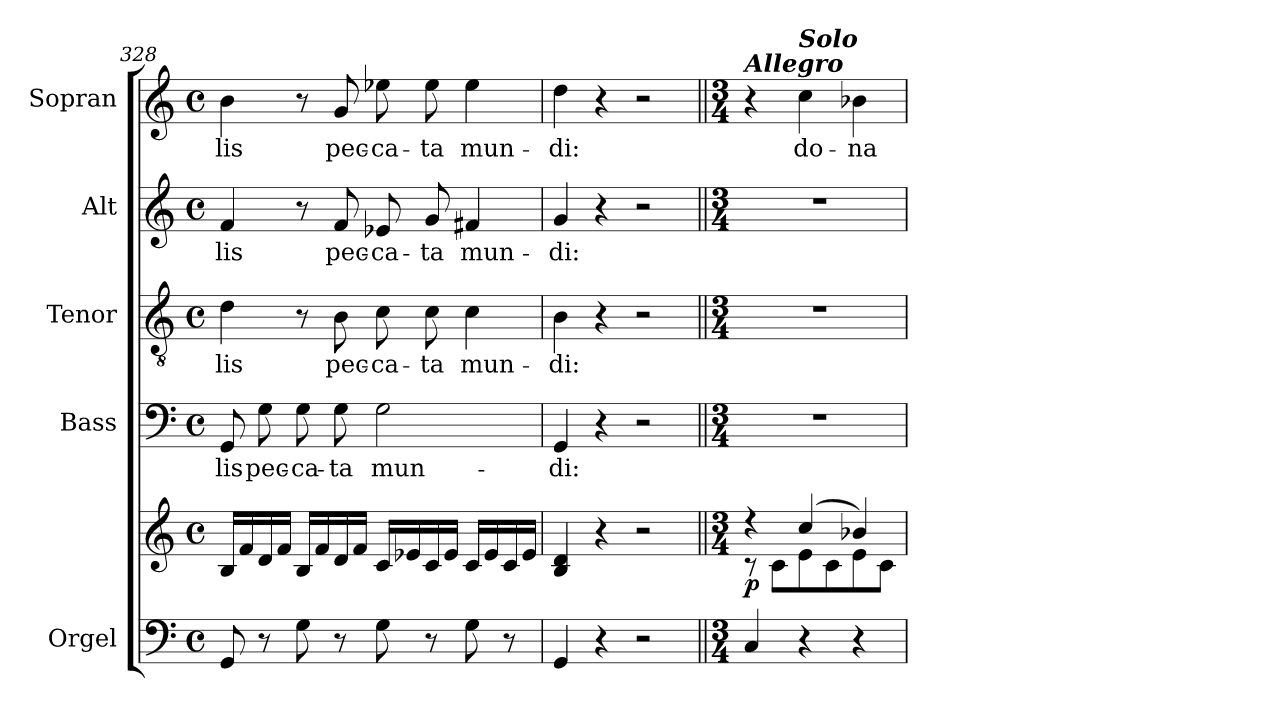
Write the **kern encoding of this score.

**kern	**kern	**dynam	**kern	**text	**kern	**text	**kern	**text	**kern	**text
*part5	*part5	*part5	*part4	*part4	*part3	*part3	*part2	*part2	*part1	*part1
*staff6	*staff5	*staff5/6	*staff4	*staff4	*staff3	*staff3	*staff2	*staff2	*staff1	*staff1
*I"Orgel	*	*	*I"Bass	*	*I"Tenor	*	*I"Alt	*	*I"Sopran	*
*	*	*	*I'B.	*	*I'T.	*	*I'A.	*	*I'S.	*
*clefF4	*clefG2	*	*clefF4	*	*clefGv2	*	*clefG2	*	*clefG2	*
*k[]	*k[]	*	*k[]	*	*k[]	*	*k[]	*	*k[]	*
*C:	*C:	*	*C:	*	*C:	*	*C:	*	*C:	*
*M4/4	*M4/4	*	*M4/4	*	*M4/4	*	*M4/4	*	*M4/4	*
*met(c)	*met(c)	*	*met(c)	*	*met(c)	*	*met(c)	*	*met(c)	*
=328	=328	=328	=328	=328	=328	=328	=328	=328	=328	=328
!	!	!	!	!LO:LY:b	!	!LO:LY:b	!	!LO:LY:b	!	!LO:LY:b
8GG/	16B/LL	.	8GG/	-lis	4d\	-lis	4f/	-lis	4b\	-lis
.	16f/	.	.	.	.	.	.	.	.	.
!	!	!	!	!LO:LY:b	!	!	!	!	!	!
8r	16d/	.	8G\	pec-	.	.	.	.	.	.
.	16f/JJ	.	.	.	.	.	.	.	.	.
!	!	!	!	!LO:LY:b	!	!	!	!	!	!
8G\	16B/LL	.	8G\	-ca-	8r	.	8r	.	8r	.
.	16f/	.	.	.	.	.	.	.	.	.
!	!	!	!	!LO:LY:b	!	!LO:LY:b	!	!LO:LY:b	!	!LO:LY:b
8r	16d/	.	8G\	-ta	8B\	pec-	8f/	pec-	8g/	pec-
.	16f/JJ	.	.	.	.	.	.	.	.	.
!	!	!	!	!LO:LY:b	!	!LO:LY:b	!	!LO:LY:b	!	!LO:LY:b
8G\	16c/LL	.	2G\	mun-	8c\	-ca-	8e-X/	-ca-	8ee-X\	-ca-
.	16e-X/	.	.	.	.	.	.	.	.	.
!	!	!	!	!	!	!LO:LY:b	!	!LO:LY:b	!	!LO:LY:b
8r	16c/	.	.	.	8c\	-ta	8g/	-ta	8ee-\	-ta
.	16e-/JJ	.	.	.	.	.	.	.	.	.
!	!	!	!	!	!	!LO:LY:b	!	!LO:LY:b	!	!LO:LY:b
8G\	16c/LL	.	.	.	4c\	mun-	4f#X/	mun-	4ee-\	mun-
.	16e-/	.	.	.	.	.	.	.	.	.
8r	16c/	.	.	.	.	.	.	.	.	.
.	16e-/JJ	.	.	.	.	.	.	.	.	.
=329	=329	=329	=329	=329	=329	=329	=329	=329	=329	=329
!	!	!	!	!LO:LY:b	!	!LO:LY:b	!	!LO:LY:b	!	!LO:LY:b
4GG/	4B/ 4d/	.	4GG/	-di:	4B\	-di:	4g/	-di:	4dd\	-di:
4r	4r	.	4r	.	4r	.	4r	.	4r	.
2r	2r	.	2r	.	2r	.	2r	.	2r	.
!!LO:PB:g=z
=330||	=330||	=330||	=330||	=330||	=330||	=330||	=330||	=330||	=330||	=330||
*M3/4	*M3/4	*	*M3/4	*	*M3/4	*	*M3/4	*	*M3/4	*
*	*^	*	*	*	*	*	*	*	*	*
!	!	!	!	!	!	!	!	!	!	!LO:TX:a:Bi:t=Allegro	!
!	!	!	!LO:DY:b	!	!	!	!	!	!	!	!
4C/	4rdd	8rc	p	2.r	.	2.r	.	2.r	.	4r	.
.	.	8c\L	.	.	.	.	.	.	.	.	.
!	!	!	!	!	!	!	!	!	!	!LO:TX:a:Bi:t=Solo	!
!	!	!	!	!	!	!	!	!	!	!	!LO:LY:b
4r	(4cc/	8e\	.	.	.	.	.	.	.	4cc\	do-
.	.	8c\	.	.	.	.	.	.	.	.	.
!	!	!	!	!	!	!	!	!	!	!	!LO:LY:b
4r	4b-X/)	8e\	.	.	.	.	.	.	.	4b-X\	-na
.	.	8c\J	.	.	.	.	.	.	.	.	.
*	*v	*v	*	*	*	*	*	*	*	*	*
=	=	=	=	=	=	=	=	=	=	=
*-	*-	*-	*-	*-	*-	*-	*-	*-	*-	*-
